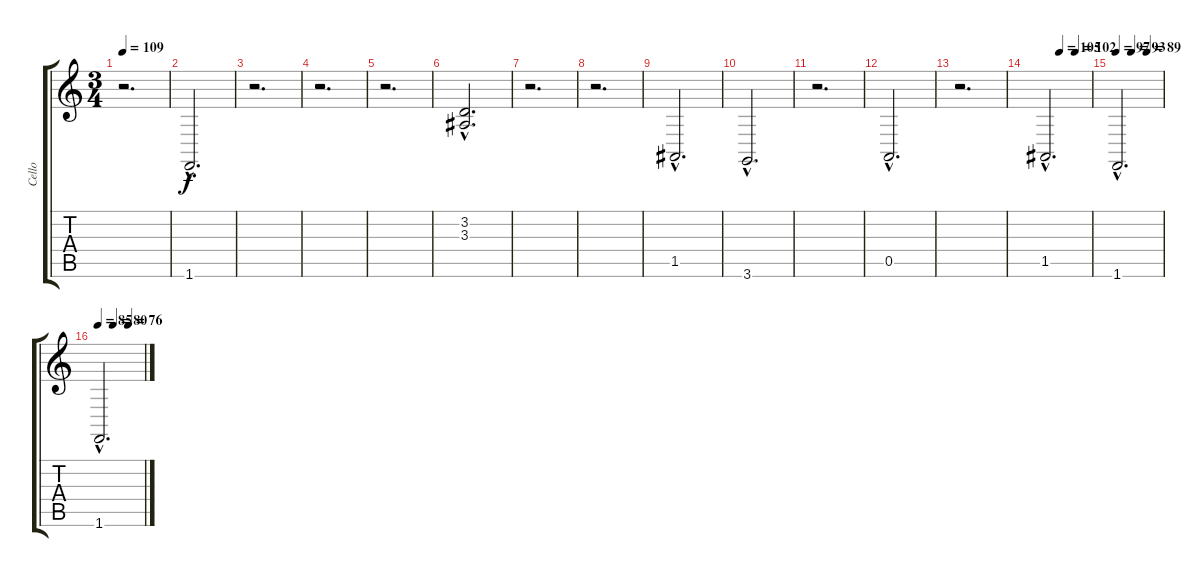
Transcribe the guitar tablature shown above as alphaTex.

\track ("Cello" "Cello") {instrument cello}
\staff {score tabs}
\tuning (E4 B3 G3 D3 A2 E2) {hide}
\ts (3 4)
\tempo 109
\clef g2
\ks c
r.2{d dy f} |
1.6{hac}.2{d} |
r.2{d} |
r.2{d} |
r.2{d} |
(3.2{hac} 3.3{hac}).2{d} |
r.2{d} |
r.2{d} |
1.5{hac}.2{d} |
3.6{hac}.2{d} |
r.2{d} |
0.5{hac}.2{d} |
r.2{d} |
\tempo (105 0.3333333333333333)
\tempo (102 0.6666666666666666)
1.5{hac}.2{d} |
\tempo 97
\tempo (93 0.3333333333333333)
\tempo (89 0.6666666666666666)
1.6{hac}.2{d} |
\tempo 85
\tempo (80 0.3333333333333333)
\tempo (76 0.6666666666666666)
1.6{hac}.2{d}
